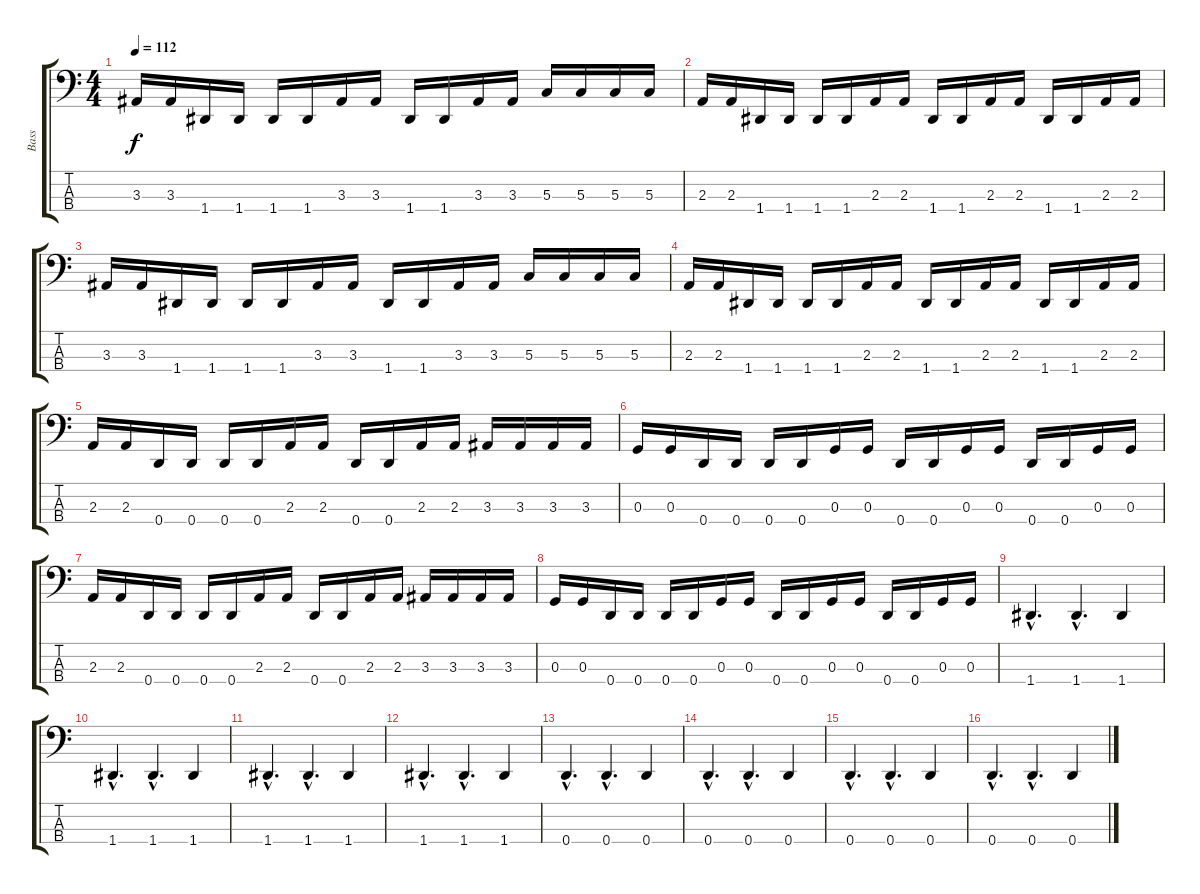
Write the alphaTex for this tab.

\track ("Bass" "Bass") {instrument electricbassfinger}
\staff {score tabs}
\tuning (F2 C2 G1 D1) {hide}
\ts (4 4)
\tempo 112
\clef f4
\ks c
3.3.16{dy f} 3.3.16 1.4.16 1.4.16 1.4.16 1.4.16 3.3.16 3.3.16 1.4.16 1.4.16 3.3.16 3.3.16 5.3.16 5.3.16 5.3.16 5.3.16 |
2.3.16 2.3.16 1.4.16 1.4.16 1.4.16 1.4.16 2.3.16 2.3.16 1.4.16 1.4.16 2.3.16 2.3.16 1.4.16 1.4.16 2.3.16 2.3.16 |
3.3.16 3.3.16 1.4.16 1.4.16 1.4.16 1.4.16 3.3.16 3.3.16 1.4.16 1.4.16 3.3.16 3.3.16 5.3.16 5.3.16 5.3.16 5.3.16 |
2.3.16 2.3.16 1.4.16 1.4.16 1.4.16 1.4.16 2.3.16 2.3.16 1.4.16 1.4.16 2.3.16 2.3.16 1.4.16 1.4.16 2.3.16 2.3.16 |
2.3.16 2.3.16 0.4.16 0.4.16 0.4.16 0.4.16 2.3.16 2.3.16 0.4.16 0.4.16 2.3.16 2.3.16 3.3.16 3.3.16 3.3.16 3.3.16 |
0.3.16 0.3.16 0.4.16 0.4.16 0.4.16 0.4.16 0.3.16 0.3.16 0.4.16 0.4.16 0.3.16 0.3.16 0.4.16 0.4.16 0.3.16 0.3.16 |
2.3.16 2.3.16 0.4.16 0.4.16 0.4.16 0.4.16 2.3.16 2.3.16 0.4.16 0.4.16 2.3.16 2.3.16 3.3.16 3.3.16 3.3.16 3.3.16 |
0.3.16 0.3.16 0.4.16 0.4.16 0.4.16 0.4.16 0.3.16 0.3.16 0.4.16 0.4.16 0.3.16 0.3.16 0.4.16 0.4.16 0.3.16 0.3.16 |
1.4{hac}.4{d} 1.4{hac}.4{d} 1.4.4 |
1.4{hac}.4{d} 1.4{hac}.4{d} 1.4.4 |
1.4{hac}.4{d} 1.4{hac}.4{d} 1.4.4 |
1.4{hac}.4{d} 1.4{hac}.4{d} 1.4.4 |
0.4{hac}.4{d} 0.4{hac}.4{d} 0.4.4 |
0.4{hac}.4{d} 0.4{hac}.4{d} 0.4.4 |
0.4{hac}.4{d} 0.4{hac}.4{d} 0.4.4 |
0.4{hac}.4{d} 0.4{hac}.4{d} 0.4.4
